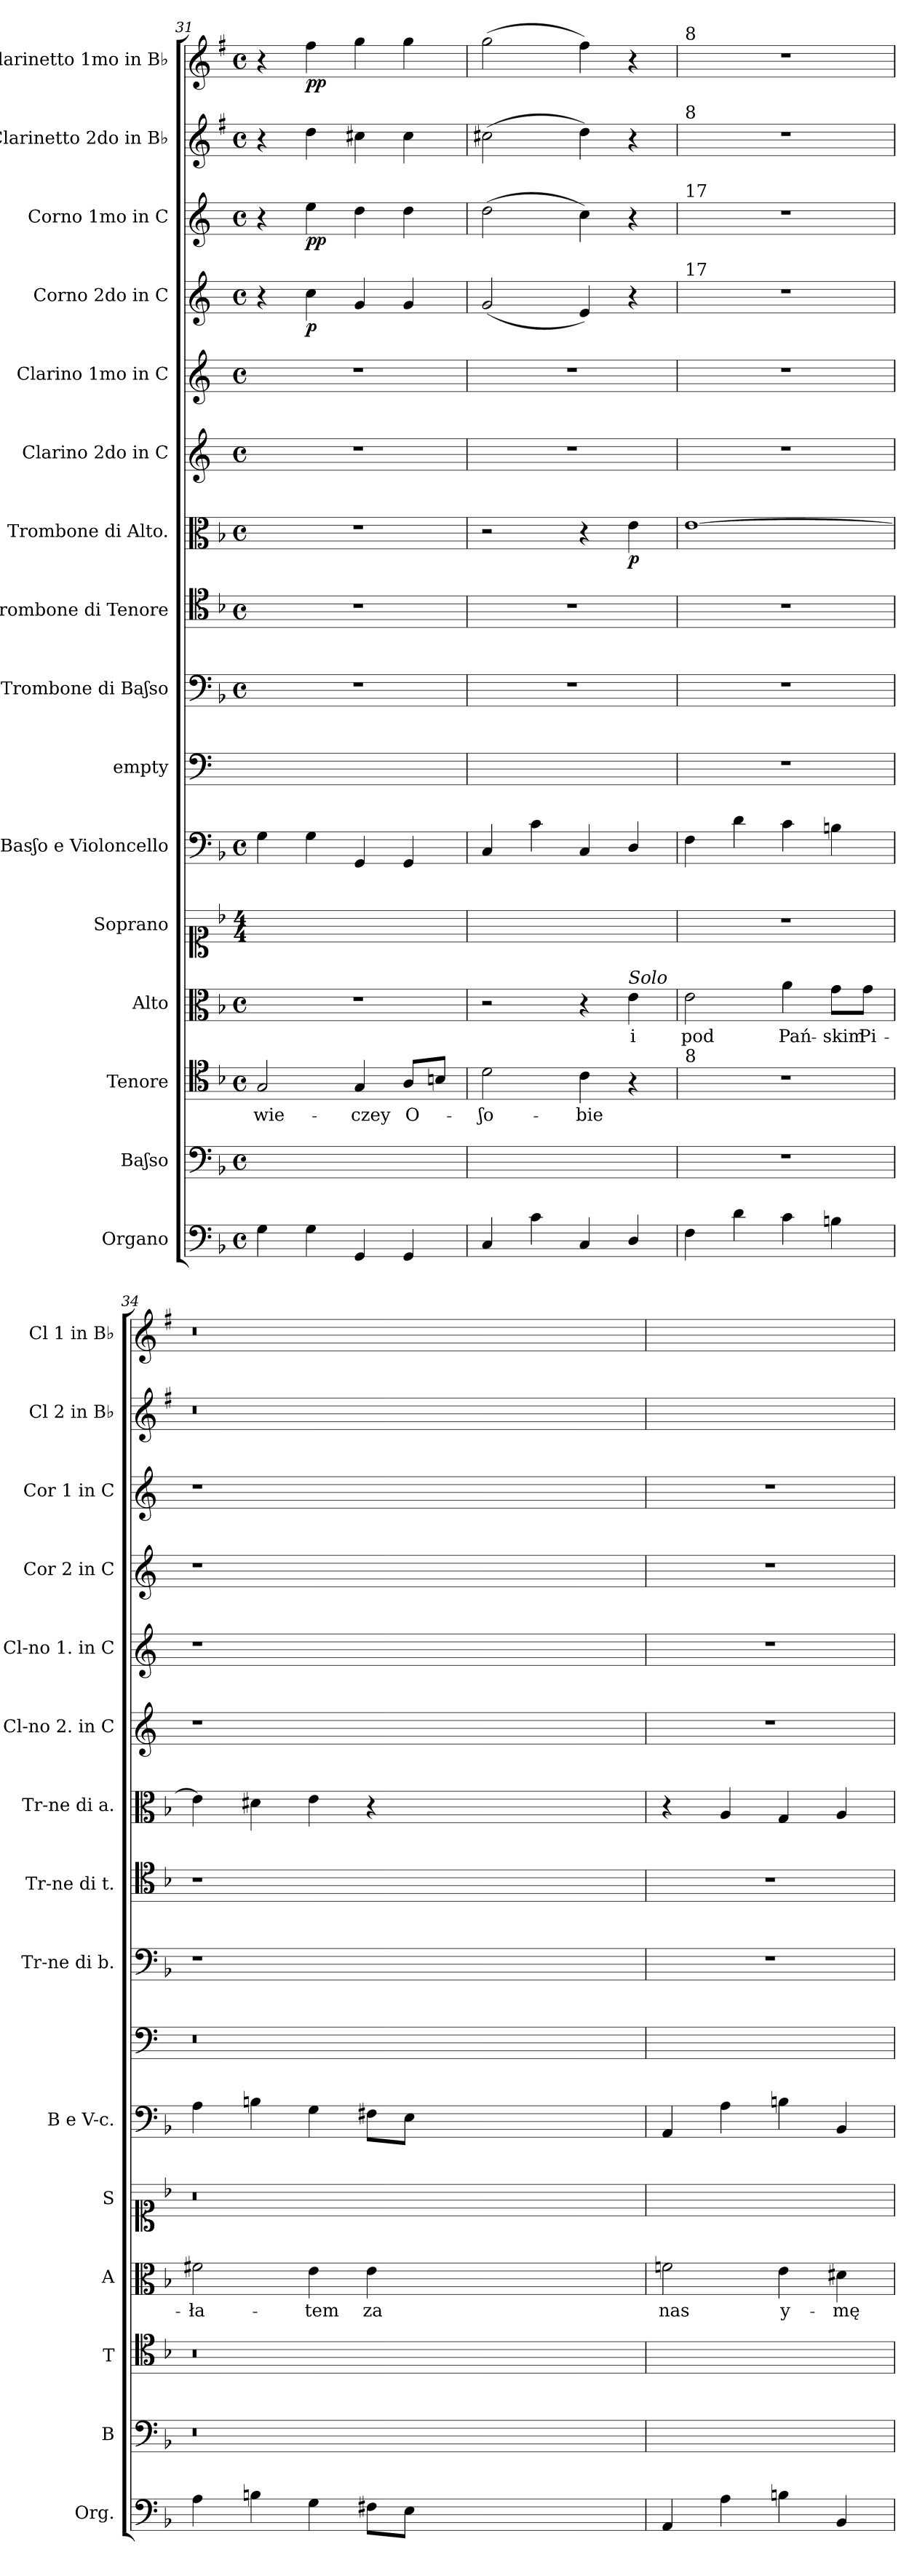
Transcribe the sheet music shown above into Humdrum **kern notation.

**kern	**kern	**kern	**text	**kern	**text	**kern	**kern	**kern	**kern	**kern	**kern	**dynam	**kern	**kern	**kern	**dynam	**kern	**dynam	**kern	**kern	**dynam
*part16	*part15	*part14	*part14	*part13	*part13	*part12	*part11	*part10	*part9	*part8	*part7	*part7	*part6	*part5	*part4	*part4	*part3	*part3	*part2	*part1	*part1
*staff16	*staff15	*staff14	*staff14	*staff13	*staff13	*staff12	*staff11	*staff10	*staff9	*staff8	*staff7	*staff7	*staff6	*staff5	*staff4	*staff4	*staff3	*staff3	*staff2	*staff1	*staff1
*I"Organo	*I"Baʃso	*I"Tenore	*	*I"Alto	*	*I"Soprano	*I"Basʃo e Violoncello	*I"empty	*I"Trombone di Baʃso	*I"Trombone di Tenore	*I"Trombone di Alto.	*	*I"Clarino 2do in C	*I"Clarino 1mo in C	*I"Corno 2do in C	*	*I"Corno 1mo in C	*	*I"Clarinetto 2do in B♭	*I"Clarinetto 1mo in B♭	*
*I'Org.	*I'B	*I'T	*	*I'A	*	*I'S	*I'B e V-c.	*	*I'Tr-ne di b.	*I'Tr-ne di t.	*I'Tr-ne di a.	*	*I'Cl-no 2. in C	*I'Cl-no 1. in C	*I'Cor 2 in C	*	*I'Cor 1 in C	*	*I'Cl 2 in B♭	*I'Cl 1 in B♭	*
*clefF4	*clefF4	*clefC4	*	*clefC3	*	*clefC1	*clefF4	*clefF4	*clefF4	*clefC4	*clefC3	*	*clefG2	*clefG2	*clefG2	*	*clefG2	*	*clefG2	*clefG2	*
*	*	*	*	*	*	*	*	*	*	*	*	*	*ITrd-3c-5	*ITrd-3c-5	*ITrd4c7	*	*ITrd4c7	*	*ITrd1c2	*ITrd1c2	*
*k[b-]	*k[b-]	*k[b-]	*	*k[b-]	*	*k[b-]	*k[b-]	*	*k[b-]	*k[b-]	*k[b-]	*	*k[b-]	*k[b-]	*k[b-]	*	*k[b-]	*	*k[b-]	*k[b-]	*
*F:	*F:	*F:	*	*F:	*	*F:	*F:	*	*F:	*F:	*F:	*	*F:	*F:	*F:	*	*F:	*	*F:	*F:	*
*M4/4	*M4/4	*M4/4	*	*M4/4	*	*M4/4	*M4/4	*	*M4/4	*M4/4	*M4/4	*	*M4/4	*M4/4	*M4/4	*	*M4/4	*	*M4/4	*M4/4	*
*met(c)	*met(c)	*met(c)	*	*met(c)	*	*	*met(c)	*	*met(c)	*met(c)	*met(c)	*	*met(c)	*met(c)	*met(c)	*	*met(c)	*	*met(c)	*met(c)	*
=31	=31	=31	=31	=31	=31	=31	=31	=31	=31	=31	=31	=31	=31	=31	=31	=31	=31	=31	=31	=31	=31
4G\	1ryy	2G/	wie-	1r	.	1ryy	4G\	1ryy	1r	1r	1r	.	1r	1r	4r	.	4r	.	4r	4r	.
4G\	.	.	.	.	.	.	4G\	.	.	.	.	.	.	.	4f\	p	4a\	pp	4cc\	4ee\	pp
4GG/	.	4G/	-czey	.	.	.	4GG/	.	.	.	.	.	.	.	4c/	.	4g\	.	4bn\	4ff\	.
4GG/	.	8A/L	O-	.	.	.	4GG/	.	.	.	.	.	.	.	4c/	.	4g\	.	4b\	4ff\	.
.	.	8Bn/J	.	.	.	.	.	.	.	.	.	.	.	.	.	.	.	.	.	.	.
=32	=32	=32	=32	=32	=32	=32	=32	=32	=32	=32	=32	=32	=32	=32	=32	=32	=32	=32	=32	=32	=32
4C/	1ryy	2d\	-ʃo-	2r	.	1ryy	4C/	1ryy	1r	1r	2r	.	1r	1r	(2c/	.	(2g\	.	(2bn\	(2ff\	.
4c\	.	.	.	.	.	.	4c\	.	.	.	.	.	.	.	.	.	.	.	.	.	.
4C/	.	4c\	-bie	4r	.	.	4C/	.	.	.	4r	.	.	.	4A/)	.	4f\)	.	4cc\)	4ee\)	.
!	!	!	!	!LO:TX:a:i:t=Solo	!	!	!	!	!	!	!	!	!	!	!	!	!	!	!	!	!
4D/	.	4r	.	4e\	i	.	4D/	.	.	.	4e\	p	.	.	4r	.	4r	.	4r	4r	.
=33	=33	=33	=33	=33	=33	=33	=33	=33	=33	=33	=33	=33	=33	=33	=33	=33	=33	=33	=33	=33	=33
!	!	!	!	!	!	!	!	!	!	!	!	!	!	!	!	!	!	!	!	!LO:TX:a:t=8	!
!	!	!	!	!	!	!	!	!	!	!	!	!	!	!	!	!	!	!	!LO:TX:a:t=8	!	!
!	!	!	!	!	!	!	!	!	!	!	!	!	!	!	!	!	!LO:TX:a:t=17	!	!	!	!
!	!	!	!	!	!	!	!	!	!	!	!	!	!	!	!LO:TX:a:t=17	!	!	!	!	!	!
!	!	!LO:TX:a:t=8	!	!	!	!	!	!	!	!	!	!	!	!	!	!	!	!	!	!	!
4F\	1r	1r	.	2e\	pod	1r	4F\	1r	1r	1r	[1e	.	1r	1r	1r	.	1r	.	1r	1r	.
4d\	.	.	.	.	.	.	4d\	.	.	.	.	.	.	.	.	.	.	.	.	.	.
4c\	.	.	.	4a\	Pań-	.	4c\	.	.	.	.	.	.	.	.	.	.	.	.	.	.
4Bn\	.	.	.	8g\L	-skim	.	4Bn\	.	.	.	.	.	.	.	.	.	.	.	.	.	.
.	.	.	.	8g\J	Pi-	.	.	.	.	.	.	.	.	.	.	.	.	.	.	.	.
=34	=34	=34	=34	=34	=34	=34	=34	=34	=34	=34	=34	=34	=34	=34	=34	=34	=34	=34	=34	=34	=34
4A\	0.r	0.r	.	2f#X\	-ła-	0.r	4A\	0.r	1r	1r	4e\]	.	1r	1r	1r	.	1r	.	0.r	0.r	.
4Bn\	.	.	.	.	.	.	4Bn\	.	.	.	4d#X\	.	.	.	.	.	.	.	.	.	.
4G\	.	.	.	4e\	-tem	.	4G\	.	.	.	4e\	.	.	.	.	.	.	.	.	.	.
8F#X\L	.	.	.	4e\	za	.	8F#X\L	.	.	.	4r	.	.	.	.	.	.	.	.	.	.
8E\J	.	.	.	.	.	.	8E\J	.	.	.	.	.	.	.	.	.	.	.	.	.	.
0ryy	.	.	.	0ryy	.	.	0ryy	.	0ryy	0ryy	0ryy	.	0ryy	0ryy	0ryy	.	0ryy	.	.	.	.
=35	=35	=35	=35	=35	=35	=35	=35	=35	=35	=35	=35	=35	=35	=35	=35	=35	=35	=35	=35	=35	=35
4AA/	1ryy	1ryy	.	2fn\	nas	1ryy	4AA/	1ryy	1r	1r	4r	.	1r	1r	1r	.	1r	.	1ryy	1ryy	.
4A\	.	.	.	.	.	.	4A\	.	.	.	4A/	.	.	.	.	.	.	.	.	.	.
4Bn\	.	.	.	4e\	y-	.	4Bn\	.	.	.	4G/	.	.	.	.	.	.	.	.	.	.
4BB-/	.	.	.	4d#X\	-mę-	.	4BB-/	.	.	.	4A/	.	.	.	.	.	.	.	.	.	.
=	=	=	=	=	=	=	=	=	=	=	=	=	=	=	=	=	=	=	=	=	=
*-	*-	*-	*-	*-	*-	*-	*-	*-	*-	*-	*-	*-	*-	*-	*-	*-	*-	*-	*-	*-	*-
